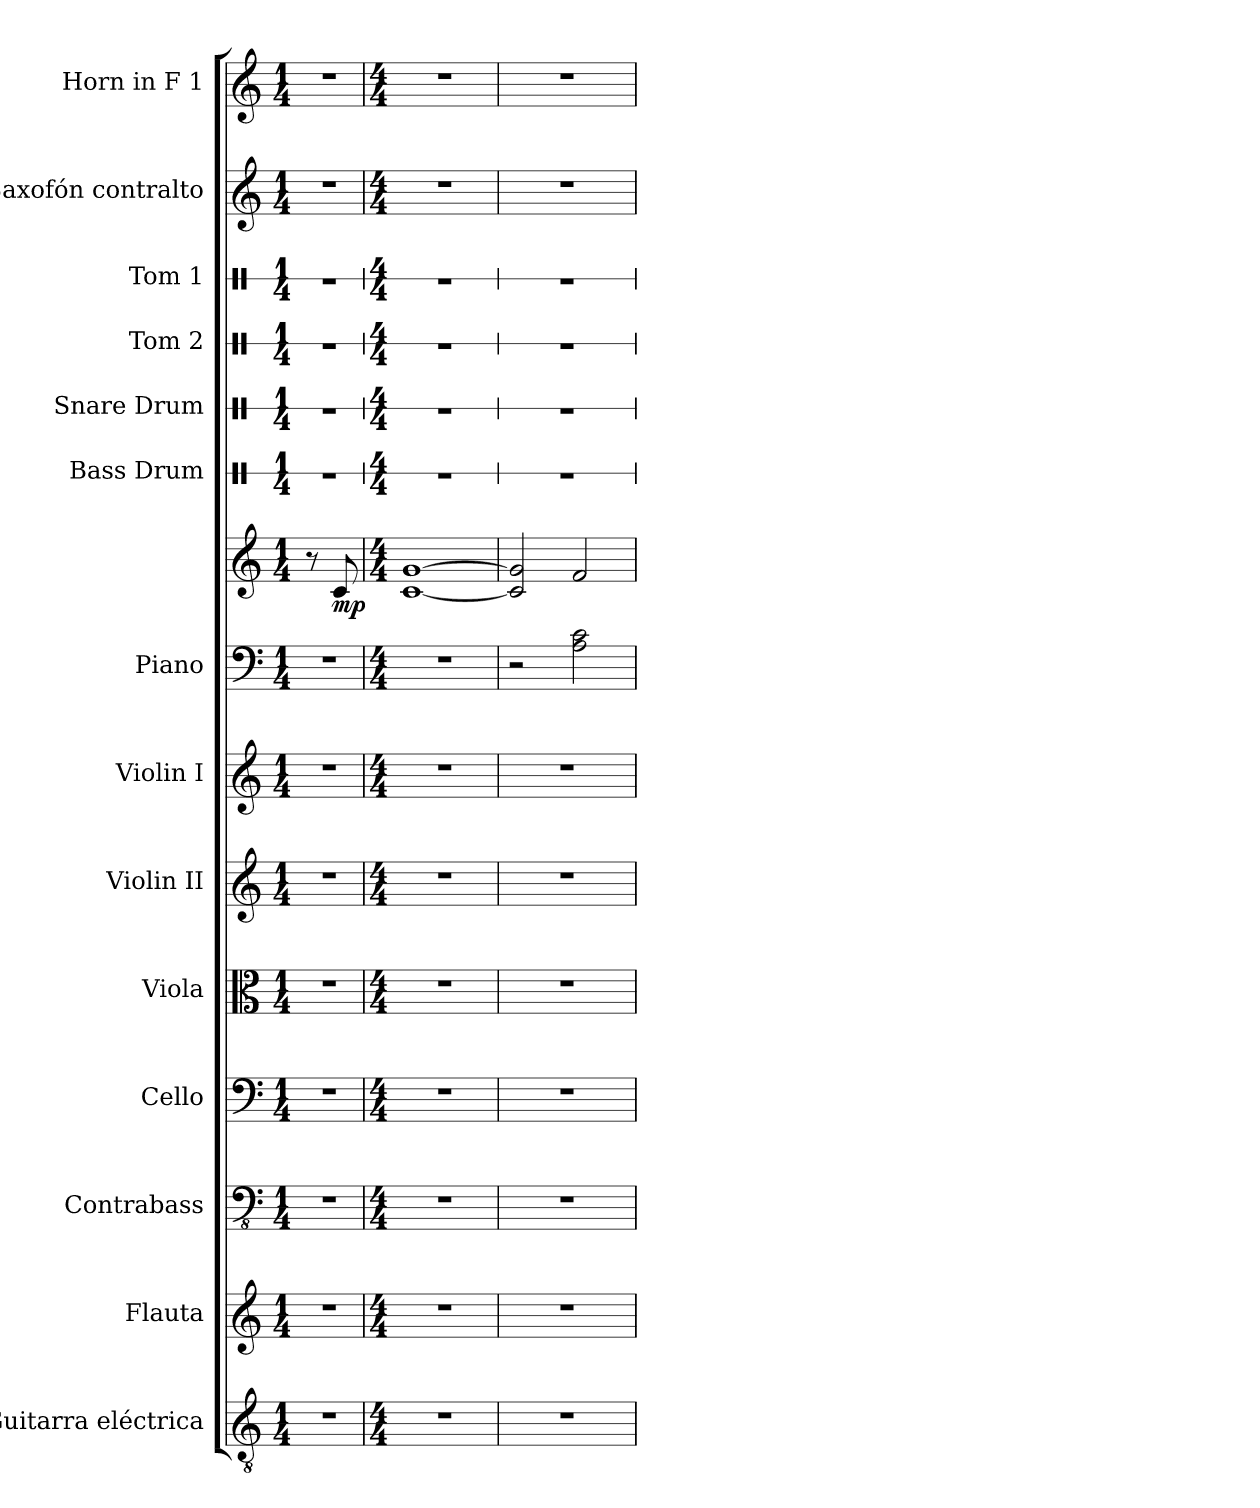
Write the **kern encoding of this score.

**kern	**kern	**kern	**kern	**kern	**kern	**kern	**kern	**kern	**dynam	**kern	**kern	**kern	**kern	**kern	**kern
*part14	*part13	*part12	*part11	*part10	*part9	*part8	*part7	*part7	*part7	*part6	*part5	*part4	*part3	*part2	*part1
*staff15	*staff14	*staff13	*staff12	*staff11	*staff10	*staff9	*staff8	*staff7	*staff7/8	*staff6	*staff5	*staff4	*staff3	*staff2	*staff1
*I"Guitarra eléctrica	*I"Flauta	*I"Contrabass	*I"Cello	*I"Viola	*I"Violin II	*I"Violin I	*I"Piano	*	*	*I"Bass Drum	*I"Snare Drum	*I"Tom 2	*I"Tom 1	*I"Saxofón contralto	*I"Horn in F 1
*I'Guit. El.	*I'Fl.	*I'Cb.	*	*I'Vla.	*I'Vln. II	*I'Vln. I	*I'Pno.	*	*	*I'B. Dr.	*I'S.Dr.	*I'Tom 2	*I'Tom 1	*I'Sax. Ctrl.	*I'Hn. 1
*	*	*	*	*	*	*	*	*	*	*stria1	*stria1	*stria1	*stria1	*	*
*clefGv2	*clefG2	*clefFv4	*clefF4	*clefC3	*clefG2	*clefG2	*clefF4	*clefG2	*	*clefX	*clefX	*clefX	*clefX	*clefG2	*clefG2
*	*	*ITrd7c12	*	*	*	*	*	*	*	*	*	*	*	*ITrd5c9	*ITrd4c7
*k[]	*k[]	*k[]	*k[]	*k[]	*k[]	*k[]	*k[]	*k[]	*	*k[]	*k[]	*k[]	*k[]	*k[b-e-a-]	*k[b-]
*M1/4	*M1/4	*M1/4	*M1/4	*M1/4	*M1/4	*M1/4	*M1/4	*M1/4	*	*M1/4	*M1/4	*M1/4	*M1/4	*M1/4	*M1/4
*MM80	*MM80	*MM80	*MM80	*MM80	*MM80	*MM80	*MM80	*MM80	*	*MM80	*MM80	*MM80	*MM80	*MM80	*MM80
=1	=1	=1	=1	=1	=1	=1	=1	=1	=1	=1	=1	=1	=1	=1	=1
4r	4r	4r	4r	4r	4r	4r	4r	8r	.	4r	4r	4r	4r	4r	4r
!	!	!	!	!	!	!	!	!	!LO:DY:b	!	!	!	!	!	!
.	.	.	.	.	.	.	.	8c/	mp	.	.	.	.	.	.
=2	=2	=2	=2	=2	=2	=2	=2	=2	=2	=2	=2	=2	=2	=2	=2
*M4/4	*M4/4	*M4/4	*M4/4	*M4/4	*M4/4	*M4/4	*M4/4	*M4/4	*	*M4/4	*M4/4	*M4/4	*M4/4	*M4/4	*M4/4
1r	1r	1r	1r	1r	1r	1r	1r	[1c [1g	.	1r	1r	1r	1r	1r	1r
=3	=3	=3	=3	=3	=3	=3	=3	=3	=3	=3	=3	=3	=3	=3	=3
1r	1r	1r	1r	1r	1r	1r	2r	2c/] 2g/]	.	1r	1r	1r	1r	1r	1r
.	.	.	.	.	.	.	2A\ 2c\	2f/	.	.	.	.	.	.	.
=	=	=	=	=	=	=	=	=	=	=	=	=	=	=	=
*-	*-	*-	*-	*-	*-	*-	*-	*-	*-	*-	*-	*-	*-	*-	*-
